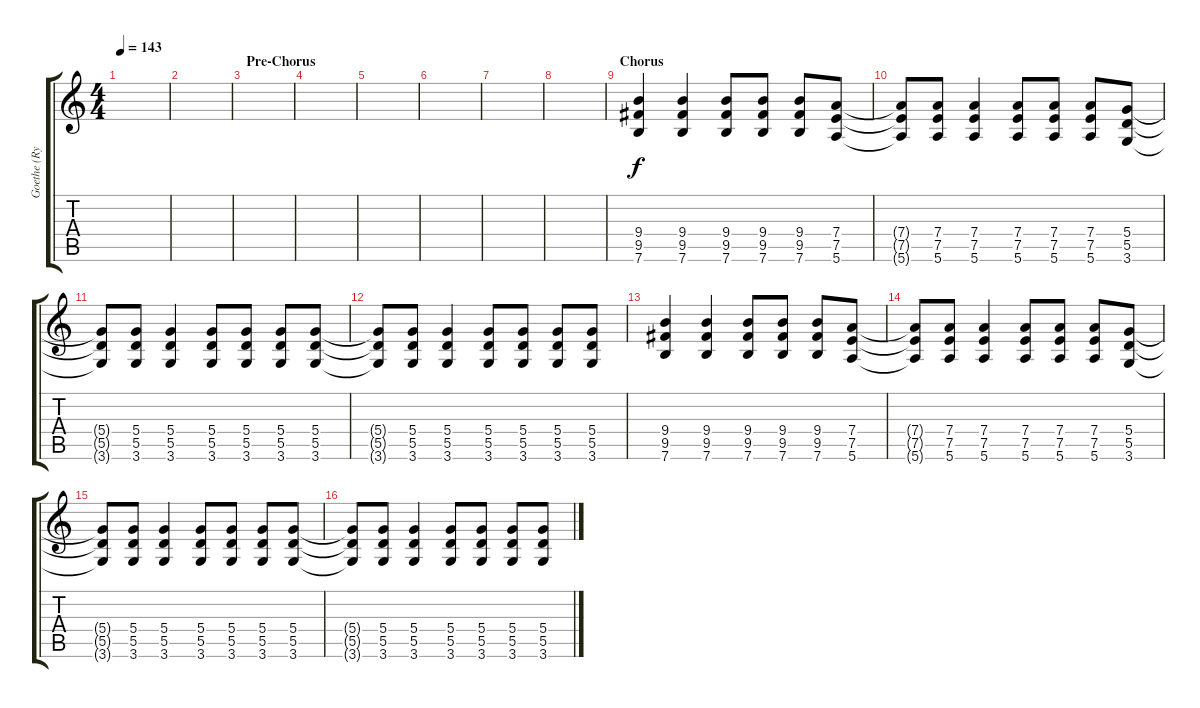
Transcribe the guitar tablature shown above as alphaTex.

\track ("Goethe (Rythm)" "Goethe (Ry") {instrument distortionguitar}
\staff {score tabs}
\tuning (E4 B3 G3 D3 A2 E2) {hide}
\ts (4 4)
\tempo 143
\clef g2
\ks c
|
|
\section ("" "Pre-Chorus")
|
|
|
|
|
|
\section ("" "Chorus")
(9.4 9.5 7.6).4{instrument distortionguitar} (9.4 9.5 7.6).4 (9.4 9.5 7.6).8 (9.4 9.5 7.6).8 (9.4 9.5 7.6).8 (7.4 7.5 5.6).8 |
(7.4{t} 7.5{t} 5.6{t}).8 (7.4 7.5 5.6).8 (7.4 7.5 5.6).4 (7.4 7.5 5.6).8 (7.4 7.5 5.6).8 (7.4 7.5 5.6).8 (5.4 5.5 3.6).8 |
(5.4{t} 5.5{t} 3.6{t}).8 (5.4 5.5 3.6).8 (5.4 5.5 3.6).4 (5.4 5.5 3.6).8 (5.4 5.5 3.6).8 (5.4 5.5 3.6).8 (5.4 5.5 3.6).8 |
(5.4{t} 5.5{t} 3.6{t}).8 (5.4 5.5 3.6).8 (5.4 5.5 3.6).4 (5.4 5.5 3.6).8 (5.4 5.5 3.6).8 (5.4 5.5 3.6).8 (5.4 5.5 3.6).8 |
(9.4 9.5 7.6).4 (9.4 9.5 7.6).4 (9.4 9.5 7.6).8 (9.4 9.5 7.6).8 (9.4 9.5 7.6).8 (7.4 7.5 5.6).8 |
(7.4{t} 7.5{t} 5.6{t}).8 (7.4 7.5 5.6).8 (7.4 7.5 5.6).4 (7.4 7.5 5.6).8 (7.4 7.5 5.6).8 (7.4 7.5 5.6).8 (5.4 5.5 3.6).8 |
(5.4{t} 5.5{t} 3.6{t}).8 (5.4 5.5 3.6).8 (5.4 5.5 3.6).4 (5.4 5.5 3.6).8 (5.4 5.5 3.6).8 (5.4 5.5 3.6).8 (5.4 5.5 3.6).8 |
(5.4{t} 5.5{t} 3.6{t}).8 (5.4 5.5 3.6).8 (5.4 5.5 3.6).4 (5.4 5.5 3.6).8 (5.4 5.5 3.6).8 (5.4 5.5 3.6).8 (5.4 5.5 3.6).8
